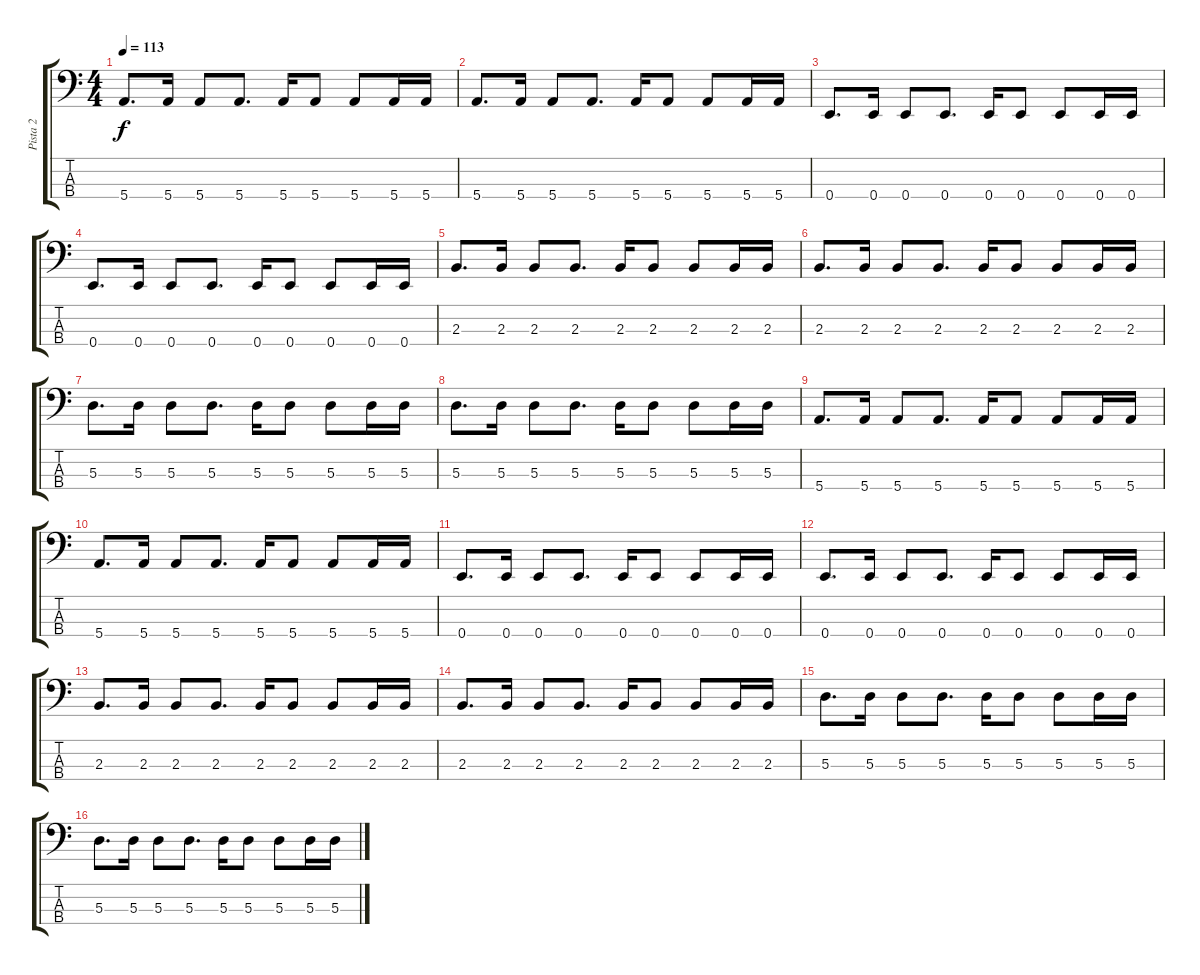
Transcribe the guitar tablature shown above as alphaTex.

\track ("Pista 2" "Pista 2") {instrument electricbassfinger}
\staff {score tabs}
\tuning (G2 D2 A1 E1) {hide}
\ts (4 4)
\tempo 113
\clef f4
\ks c
5.4.8{d dy f} 5.4.16 5.4.8 5.4.8{d} 5.4.16 5.4.8 5.4.8 5.4.16 5.4.16 |
5.4.8{d} 5.4.16 5.4.8 5.4.8{d} 5.4.16 5.4.8 5.4.8 5.4.16 5.4.16 |
0.4.8{d} 0.4.16 0.4.8 0.4.8{d} 0.4.16 0.4.8 0.4.8 0.4.16 0.4.16 |
0.4.8{d} 0.4.16 0.4.8 0.4.8{d} 0.4.16 0.4.8 0.4.8 0.4.16 0.4.16 |
2.3.8{d} 2.3.16 2.3.8 2.3.8{d} 2.3.16 2.3.8 2.3.8 2.3.16 2.3.16 |
2.3.8{d} 2.3.16 2.3.8 2.3.8{d} 2.3.16 2.3.8 2.3.8 2.3.16 2.3.16 |
5.3.8{d} 5.3.16 5.3.8 5.3.8{d} 5.3.16 5.3.8 5.3.8 5.3.16 5.3.16 |
5.3.8{d} 5.3.16 5.3.8 5.3.8{d} 5.3.16 5.3.8 5.3.8 5.3.16 5.3.16 |
5.4.8{d} 5.4.16 5.4.8 5.4.8{d} 5.4.16 5.4.8 5.4.8 5.4.16 5.4.16 |
5.4.8{d} 5.4.16 5.4.8 5.4.8{d} 5.4.16 5.4.8 5.4.8 5.4.16 5.4.16 |
0.4.8{d} 0.4.16 0.4.8 0.4.8{d} 0.4.16 0.4.8 0.4.8 0.4.16 0.4.16 |
0.4.8{d} 0.4.16 0.4.8 0.4.8{d} 0.4.16 0.4.8 0.4.8 0.4.16 0.4.16 |
2.3.8{d} 2.3.16 2.3.8 2.3.8{d} 2.3.16 2.3.8 2.3.8 2.3.16 2.3.16 |
2.3.8{d} 2.3.16 2.3.8 2.3.8{d} 2.3.16 2.3.8 2.3.8 2.3.16 2.3.16 |
5.3.8{d} 5.3.16 5.3.8 5.3.8{d} 5.3.16 5.3.8 5.3.8 5.3.16 5.3.16 |
5.3.8{d} 5.3.16 5.3.8 5.3.8{d} 5.3.16 5.3.8 5.3.8 5.3.16 5.3.16
